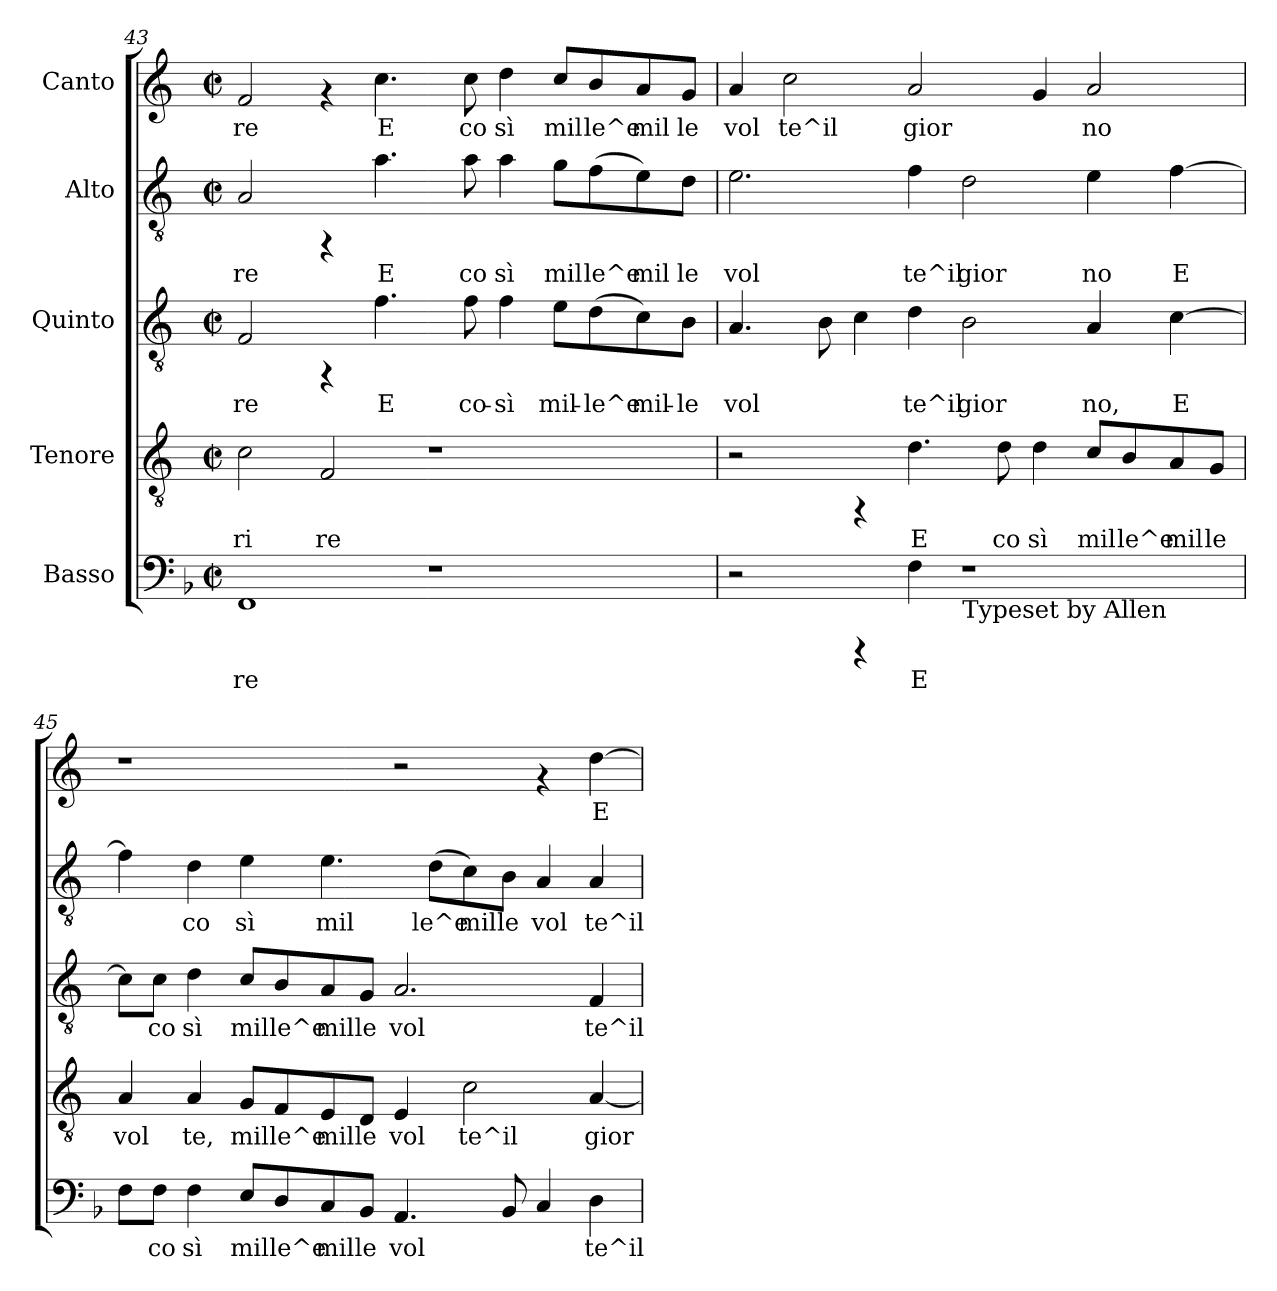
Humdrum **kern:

**kern	**text	**kern	**text	**kern	**text	**kern	**text	**kern	**text
*part5	*part5	*part4	*part4	*part3	*part3	*part2	*part2	*part1	*part1
*staff5	*staff5	*staff4	*staff4	*staff3	*staff3	*staff2	*staff2	*staff1	*staff1
*I"Basso	*	*I"Tenore	*	*I"Quinto	*	*I"Alto	*	*I"Canto	*
*clefF4	*	*clefGv2	*	*clefGv2	*	*clefGv2	*	*clefG2	*
*	*	*ITrd-3c-5	*	*ITrd-3c-5	*	*ITrd-3c-5	*	*ITrd-3c-5	*
*k[b-]	*	*k[b-]	*	*k[b-]	*	*k[b-]	*	*k[b-]	*
*F:	*	*F:	*	*F:	*	*F:	*	*F:	*
*M2/2	*	*M2/2	*	*M2/2	*	*M2/2	*	*M2/2	*
*met(c|)	*	*met(c|)	*	*met(c|)	*	*met(c|)	*	*met(c|)	*
=43	=43	=43	=43	=43	=43	=43	=43	=43	=43
!	!LO:LY:b:cj	!	!LO:LY:b:cj	!	!LO:LY:b:cj	!	!LO:LY:b:cj	!	!LO:LY:b:cj
1FF	re	2f\	ri	2B-/	-re	2d/	re	2b-/	re
!	!	!	!LO:LY:b:cj	!	!	!	!	!	!
.	.	2B-/	re	4rFF	.	4rFF	.	4rf	.
!	!	!	!	!	!LO:LY:b:cj	!	!LO:LY:b:cj	!	!LO:LY:b:cj
.	.	.	.	4.b-\	E	4.dd\	E	4.ff\	E
1r	.	1r	.	.	.	.	.	.	.
!	!	!	!	!	!LO:LY:b:cj	!	!LO:LY:b:cj	!	!LO:LY:b:cj
.	.	.	.	8b-\	co-	8dd\	co	8ff\	co
!	!	!	!	!	!LO:LY:b:cj	!	!LO:LY:b:cj	!	!LO:LY:b:cj
.	.	.	.	4b-\	-sì	4dd\	sì	4gg\	sì
!	!	!	!	!	!LO:LY:b:cj	!	!LO:LY:b:cj	!	!LO:LY:b:cj
.	.	.	.	8a\L	mil-	8cc\L	mil	8ff/L	mil
!	!	!	!	!	!LO:LY:b:cj	!	!LO:LY:b:cj	!	!LO:LY:b:cj
.	.	.	.	(<8g\	-le^e	(<8b-\	le^e	8ee/	le^e
!	!	!	!	!	!LO:LY:b:cj	!	!LO:LY:b:cj	!	!LO:LY:b:cj
.	.	.	.	8f\)	mil-	8a\)	mil	8dd/	mil
!	!	!	!	!	!LO:LY:b:cj	!	!LO:LY:b:cj	!	!LO:LY:b:cj
.	.	.	.	8e\J	-le	8g\J	le	8cc/J	le
!!LO:PB:g=z
=44	=44	=44	=44	=44	=44	=44	=44	=44	=44
!	!	!	!	!	!LO:LY:b:cj	!	!LO:LY:b:cj	!	!LO:LY:b:cj
2r	.	2r	.	4.d/	vol	2.a\	vol	4dd/	vol
!	!	!	!	!	!	!	!	!	!LO:LY:b:cj
.	.	.	.	.	.	.	.	2ff\	te^il
!	!	!	!	!	!LO:LY:b:cj	!	!	!	!
.	.	.	.	8e\	.	.	.	.	.
!	!	!	!	!	!LO:LY:b:cj	!	!	!	!
4rCCC	.	4rFF	.	4f\	.	.	.	.	.
!	!LO:LY:b:cj	!	!LO:LY:b:cj	!	!LO:LY:b:cj	!	!LO:LY:b:cj	!	!LO:LY:b:cj
4F\	E	4.g\	E	4g\	te^il	4b-\	te^il	2dd/	gior
!LO:TX:b:t=Typeset by Allen	!	!	!	!	!	!	!	!	!
!	!	!	!	!	!LO:LY:b:cj	!	!LO:LY:b:cj	!	!
1r	.	.	.	2e\	gior	2g\	gior	.	.
!	!	!	!LO:LY:b:cj	!	!	!	!	!	!
.	.	8g\	co	.	.	.	.	.	.
!	!	!	!LO:LY:b:cj	!	!	!	!	!	!LO:LY:b:cj
.	.	4g\	sì	.	.	.	.	4cc/	.
!	!	!	!LO:LY:b:cj	!	!LO:LY:b:cj	!	!LO:LY:b:cj	!	!LO:LY:b:cj
.	.	8f/L	mil	4d/	no,	4a\	no	2dd/	no
!	!	!	!LO:LY:b:cj	!	!	!	!	!	!
.	.	8e/	le^e	.	.	.	.	.	.
!	!	!	!LO:LY:b:cj	!	!LO:LY:b:cj	!	!LO:LY:b:cj	!	!
.	.	8d/	mil	[>4f\	E	[>4b-\	E	.	.
!	!	!	!LO:LY:b:cj	!	!	!	!	!	!
.	.	8c/J	le	.	.	.	.	.	.
=45	=45	=45	=45	=45	=45	=45	=45	=45	=45
!	!LO:LY:b:cj	!	!LO:LY:b:cj	!	!LO:LY:b:cj	!	!LO:LY:b:cj	!	!
8F\L	.	4d/	vol	8f\L]	.	4b-\]	.	1r	.
!	!LO:LY:b:cj	!	!	!	!LO:LY:b:cj	!	!	!	!
8F\J	co	.	.	8f\J	co	.	.	.	.
!	!LO:LY:b:cj	!	!LO:LY:b:cj	!	!LO:LY:b:cj	!	!LO:LY:b:cj	!	!
4F\	sì	4d/	te,	4g\	sì	4g\	co	.	.
!	!LO:LY:b:cj	!	!LO:LY:b:cj	!	!LO:LY:b:cj	!	!LO:LY:b:cj	!	!
8E/L	mil	8c/L	mil	8f/L	mil	4a\	sì	.	.
!	!LO:LY:b:cj	!	!LO:LY:b:cj	!	!LO:LY:b:cj	!	!	!	!
8D/	le^e	8B-/	le^e	8e/	le^e	.	.	.	.
!	!LO:LY:b:cj	!	!LO:LY:b:cj	!	!LO:LY:b:cj	!	!LO:LY:b:cj	!	!
8C/	mil	8A/	mil	8d/	mil	4.a\	mil	.	.
!	!LO:LY:b:cj	!	!LO:LY:b:cj	!	!LO:LY:b:cj	!	!	!	!
8BB-/J	le	8G/J	le	8c/J	le	.	.	.	.
!	!LO:LY:b:cj	!	!LO:LY:b:cj	!	!LO:LY:b:cj	!	!	!	!
4.AA/	vol	4A/	vol	2.d/	vol	.	.	2r	.
!	!	!	!	!	!	!	!LO:LY:b:cj	!	!
.	.	.	.	.	.	(<8g\L	le^e	.	.
!	!	!	!LO:LY:b:cj	!	!	!	!LO:LY:b:cj	!	!
.	.	2f\	te^il	.	.	8f\)	mil	.	.
!	!LO:LY:b:cj	!	!	!	!	!	!LO:LY:b:cj	!	!
8BB-/	.	.	.	.	.	8e\J	le	.	.
!	!LO:LY:b:cj	!	!	!	!	!	!LO:LY:b:cj	!	!
4C/	.	.	.	.	.	4d/	vol	4rf	.
!	!LO:LY:b:cj	!	!LO:LY:b:cj	!	!LO:LY:b:cj	!	!LO:LY:b:cj	!	!LO:LY:b:cj
4D\	te^il	[<4d/	gior	4B-/	te^il	4d/	te^il	[>4gg\	E
=	=	=	=	=	=	=	=	=	=
*-	*-	*-	*-	*-	*-	*-	*-	*-	*-
